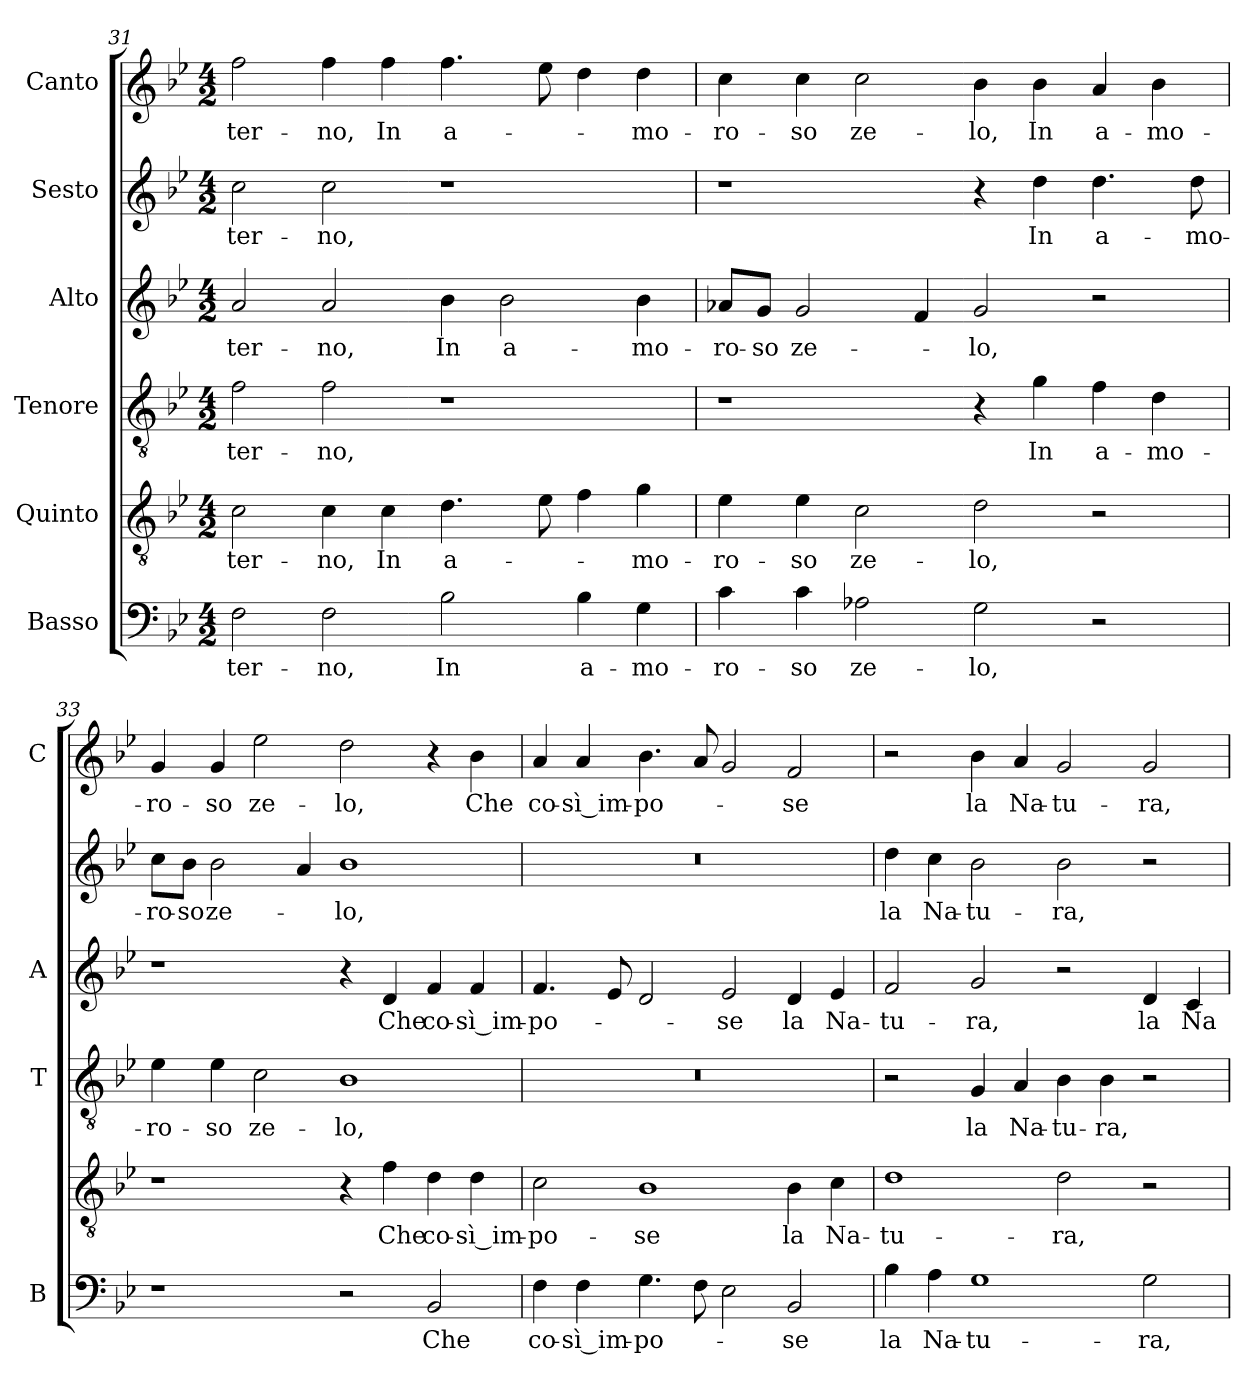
**kern	**text	**kern	**text	**kern	**text	**kern	**text	**kern	**text	**kern	**text
*part6	*part6	*part5	*part5	*part4	*part4	*part3	*part3	*part2	*part2	*part1	*part1
*staff6	*staff6	*staff5	*staff5	*staff4	*staff4	*staff3	*staff3	*staff2	*staff2	*staff1	*staff1
*I"Basso	*	*I"Quinto	*	*I"Tenore	*	*I"Alto	*	*I"Sesto	*	*I"Canto	*
*I'B	*	*	*	*I'T	*	*I'A	*	*	*	*I'C	*
!!LO:LB:g=z
*clefF4	*	*clefGv2	*	*clefGv2	*	*clefG2	*	*clefG2	*	*clefG2	*
*k[b-e-]	*	*k[b-e-]	*	*k[b-e-]	*	*k[b-e-]	*	*k[b-e-]	*	*k[b-e-]	*
*B-:	*	*B-:	*	*B-:	*	*B-:	*	*B-:	*	*B-:	*
*M4/2	*	*M4/2	*	*M4/2	*	*M4/2	*	*M4/2	*	*M4/2	*
=31	=31	=31	=31	=31	=31	=31	=31	=31	=31	=31	=31
!	!LO:LY:b	!	!LO:LY:b	!	!LO:LY:b	!	!LO:LY:b	!	!LO:LY:b	!	!LO:LY:b
2F\	-ter-	2c\	-ter-	2f\	-ter-	2a/	-ter-	2cc\	-ter-	2ff\	-ter-
!	!LO:LY:b	!	!LO:LY:b	!	!LO:LY:b	!	!LO:LY:b	!	!LO:LY:b	!	!LO:LY:b
2F\	-no,	4c\	-no,	2f\	-no,	2a/	-no,	2cc\	-no,	4ff\	-no,
!	!	!	!LO:LY:b	!	!	!	!	!	!	!	!LO:LY:b
.	.	4c\	In	.	.	.	.	.	.	4ff\	In
!	!LO:LY:b	!	!LO:LY:b	!	!	!	!LO:LY:b	!	!	!	!LO:LY:b
2B-\	In	4.d\	a-	1r	.	4b-\	In	1r	.	4.ff\	a-
!	!	!	!	!	!	!	!LO:LY:b	!	!	!	!
.	.	.	.	.	.	2b-\	a-	.	.	.	.
.	.	8e-\	.	.	.	.	.	.	.	8ee-\	.
!	!LO:LY:b	!	!	!	!	!	!	!	!	!	!
4B-\	a-	4f\	.	.	.	.	.	.	.	4dd\	.
!	!LO:LY:b	!	!LO:LY:b	!	!	!	!LO:LY:b	!	!	!	!LO:LY:b
4G\	-mo-	4g\	-mo-	.	.	4b-\	-mo-	.	.	4dd\	-mo-
=32	=32	=32	=32	=32	=32	=32	=32	=32	=32	=32	=32
!	!LO:LY:b	!	!LO:LY:b	!	!	!	!LO:LY:b	!	!	!	!LO:LY:b
4c\	-ro-	4e-\	-ro-	1r	.	8a-X/L	-ro-	1r	.	4cc\	-ro-
!	!	!	!	!	!	!	!LO:LY:b	!	!	!	!
.	.	.	.	.	.	8g/J	-so	.	.	.	.
!	!LO:LY:b	!	!LO:LY:b	!	!	!	!LO:LY:b	!	!	!	!LO:LY:b
4c\	-so	4e-\	-so	.	.	2g/	ze-	.	.	4cc\	-so
!	!LO:LY:b	!	!LO:LY:b	!	!	!	!	!	!	!	!LO:LY:b
2A-X\	ze-	2c\	ze-	.	.	.	.	.	.	2cc\	ze-
.	.	.	.	.	.	4f/	.	.	.	.	.
!	!LO:LY:b	!	!LO:LY:b	!	!	!	!LO:LY:b	!	!	!	!LO:LY:b
2G\	-lo,	2d\	-lo,	4r	.	2g/	-lo,	4r	.	4b-\	-lo,
!	!	!	!	!	!LO:LY:b	!	!	!	!LO:LY:b	!	!LO:LY:b
.	.	.	.	4g\	In	.	.	4dd\	In	4b-\	In
!	!	!	!	!	!LO:LY:b	!	!	!	!LO:LY:b	!	!LO:LY:b
2r	.	2r	.	4f\	a-	2r	.	4.dd\	a-	4a/	a-
!	!	!	!	!	!LO:LY:b	!	!	!	!	!	!LO:LY:b
.	.	.	.	4d\	-mo-	.	.	.	.	4b-\	-mo-
!	!	!	!	!	!	!	!	!	!LO:LY:b	!	!
.	.	.	.	.	.	.	.	8dd\	-mo-	.	.
=33	=33	=33	=33	=33	=33	=33	=33	=33	=33	=33	=33
!	!	!	!	!	!LO:LY:b	!	!	!	!LO:LY:b	!	!LO:LY:b
1r	.	1r	.	4e-\	-ro-	1r	.	8cc\L	-ro-	4g/	-ro-
!	!	!	!	!	!	!	!	!	!LO:LY:b	!	!
.	.	.	.	.	.	.	.	8b-\J	-so	.	.
!	!	!	!	!	!LO:LY:b	!	!	!	!LO:LY:b	!	!LO:LY:b
.	.	.	.	4e-\	-so	.	.	2b-\	ze-	4g/	-so
!	!	!	!	!	!LO:LY:b	!	!	!	!	!	!LO:LY:b
.	.	.	.	2c\	ze-	.	.	.	.	2ee-\	ze-
.	.	.	.	.	.	.	.	4a/	.	.	.
!	!	!	!	!	!LO:LY:b	!	!	!	!LO:LY:b	!	!LO:LY:b
2r	.	4r	.	1B-	-lo,	4r	.	1b-	-lo,	2dd\	-lo,
!	!	!	!LO:LY:b	!	!	!	!LO:LY:b	!	!	!	!
.	.	4f\	Che	.	.	4d/	Che	.	.	.	.
!	!LO:LY:b	!	!LO:LY:b	!	!	!	!LO:LY:b	!	!	!	!
2BB-/	Che	4d\	co-	.	.	4f/	co-	.	.	4r	.
!	!	!	!LO:LY:b	!	!	!	!LO:LY:b	!	!	!	!LO:LY:b
.	.	4d\	-sì im-	.	.	4f/	-sì im-	.	.	4b-\	Che
=34	=34	=34	=34	=34	=34	=34	=34	=34	=34	=34	=34
!	!LO:LY:b	!	!LO:LY:b	!	!	!	!LO:LY:b	!	!	!	!LO:LY:b
4F\	co-	2c\	-po-	0r	.	4.f/	-po-	0r	.	4a/	co-
!	!LO:LY:b	!	!	!	!	!	!	!	!	!	!LO:LY:b
4F\	-sì im-	.	.	.	.	.	.	.	.	4a/	-sì im-
.	.	.	.	.	.	8e-/	.	.	.	.	.
!	!LO:LY:b	!	!LO:LY:b	!	!	!	!	!	!	!	!LO:LY:b
4.G\	-po-	1B-	-se	.	.	2d/	.	.	.	4.b-\	-po-
8F\	.	.	.	.	.	.	.	.	.	8a/	.
!	!	!	!	!	!	!	!LO:LY:b	!	!	!	!
2E-\	.	.	.	.	.	2e-/	-se	.	.	2g/	.
!	!LO:LY:b	!	!LO:LY:b	!	!	!	!LO:LY:b	!	!	!	!LO:LY:b
2BB-/	-se	4B-\	la	.	.	4d/	la	.	.	2f/	-se
!	!	!	!LO:LY:b	!	!	!	!LO:LY:b	!	!	!	!
.	.	4c\	Na-	.	.	4e-/	Na-	.	.	.	.
!!LO:PB:g=z
=35	=35	=35	=35	=35	=35	=35	=35	=35	=35	=35	=35
!	!LO:LY:b	!	!LO:LY:b	!	!	!	!LO:LY:b	!	!LO:LY:b	!	!
4B-\	la	1d	-tu-	2r	.	2f/	-tu-	4dd\	la	2r	.
!	!LO:LY:b	!	!	!	!	!	!	!	!LO:LY:b	!	!
4A\	Na-	.	.	.	.	.	.	4cc\	Na-	.	.
!	!LO:LY:b	!	!	!	!LO:LY:b	!	!LO:LY:b	!	!LO:LY:b	!	!LO:LY:b
1G	-tu-	.	.	4G/	la	2g/	-ra,	2b-\	-tu-	4b-\	la
!	!	!	!	!	!LO:LY:b	!	!	!	!	!	!LO:LY:b
.	.	.	.	4A/	Na-	.	.	.	.	4a/	Na-
!	!	!	!LO:LY:b	!	!LO:LY:b	!	!	!	!LO:LY:b	!	!LO:LY:b
.	.	2d\	-ra,	4B-\	-tu-	2r	.	2b-\	-ra,	2g/	-tu-
!	!	!	!	!	!LO:LY:b	!	!	!	!	!	!
.	.	.	.	4B-\	-ra,	.	.	.	.	.	.
!	!LO:LY:b	!	!	!	!	!	!LO:LY:b	!	!	!	!LO:LY:b
2G\	-ra,	2r	.	2r	.	4d/	la	2r	.	2g/	-ra,
!	!	!	!	!	!	!	!LO:LY:b	!	!	!	!
.	.	.	.	.	.	4c/	Na-	.	.	.	.
=	=	=	=	=	=	=	=	=	=	=	=
*-	*-	*-	*-	*-	*-	*-	*-	*-	*-	*-	*-
